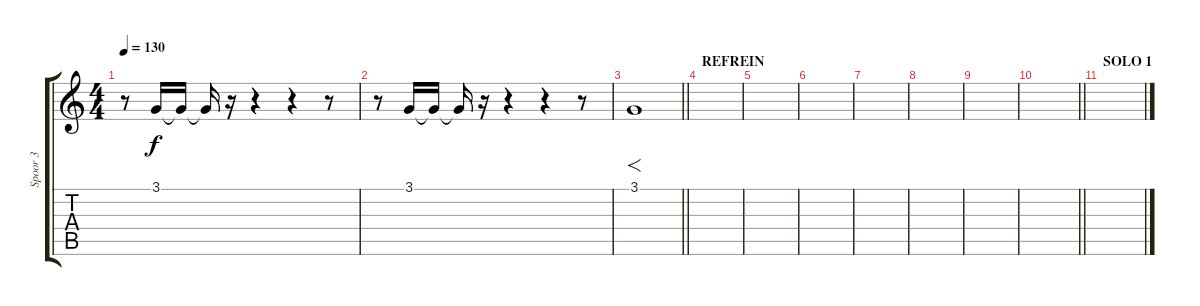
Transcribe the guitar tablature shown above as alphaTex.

\track ("Spoor 3" "Spoor 3") {instrument brasssection}
\staff {score tabs}
\tuning (E4 B3 G3 D3 A2 E2) {hide}
\ts (4 4)
\tempo 130
\clef g2
\ks c
r.8{dy f} 3.1.16 3.1{t}.16 3.1{t}.16 r.16 r.4 r.4 r.8 |
r.8 3.1.16 3.1{t}.16 3.1{t}.16 r.16 r.4 r.4 r.8 |
\barLineRight lightlight
3.1.1{f} |
\section ("" "REFREIN")
|
|
|
|
|
|
\barLineRight lightlight
|
\section ("" "SOLO 1")
